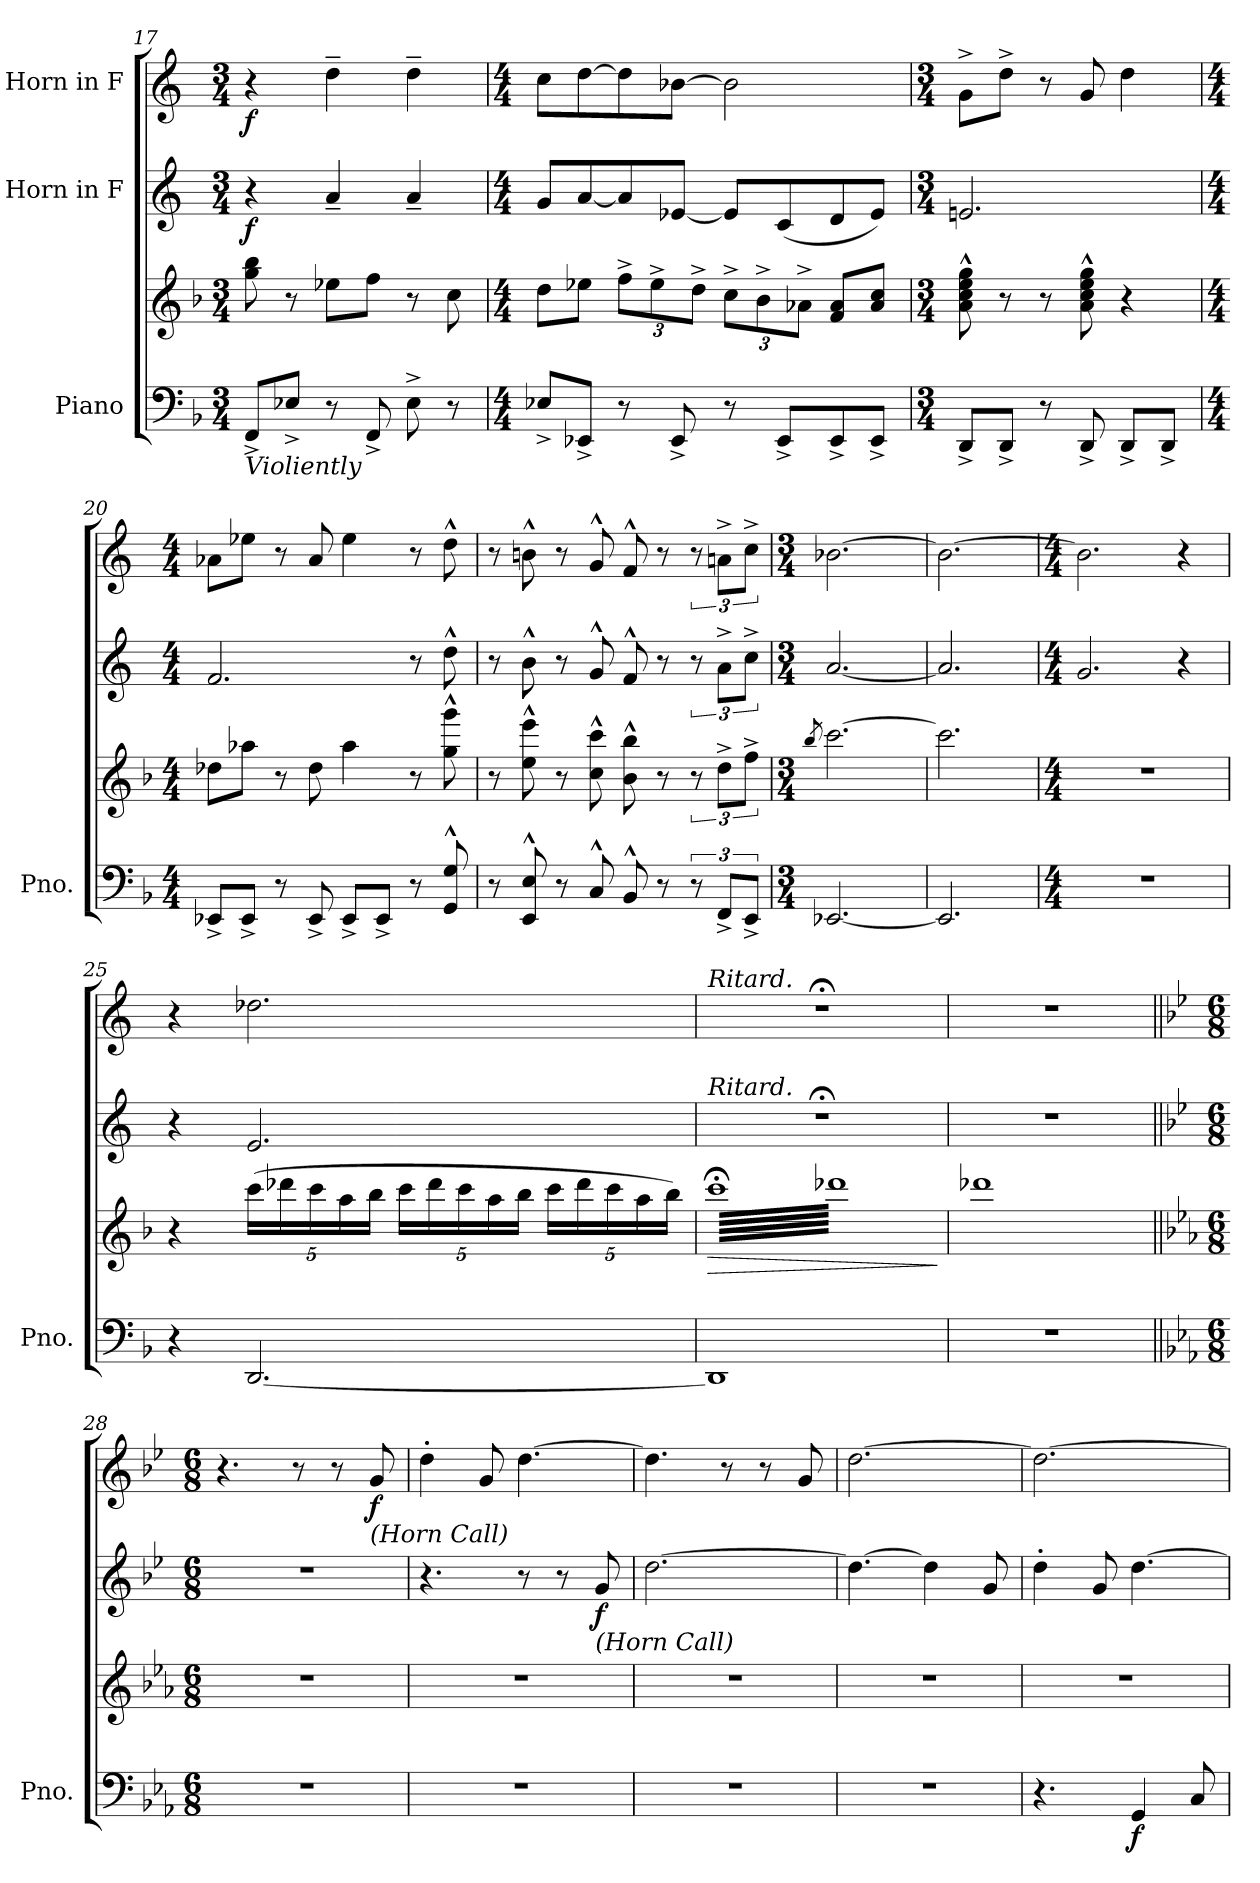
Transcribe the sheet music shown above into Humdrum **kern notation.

**kern	**kern	**dynam	**kern	**dynam	**kern	**dynam
*part3	*part3	*part3	*part2	*part2	*part1	*part1
*staff4	*staff3	*staff3/4	*staff2	*staff2	*staff1	*staff1
*I"Piano	*	*	*I"Horn in F	*	*I"Horn in F	*
*I'Pno.	*	*	*	*	*	*
*clefF4	*clefG2	*	*clefG2	*	*clefG2	*
*	*	*	*ITrd4c7	*	*ITrd4c7	*
*k[b-]	*k[b-]	*	*k[b-]	*	*k[b-]	*
*M3/4	*M3/4	*	*M3/4	*	*M3/4	*
=17	=17	=17	=17	=17	=17	=17
!LO:TX:b:i:t=Violiently	!	!	!	!	!	!
!	!	!	!	!LO:DY:b	!	!LO:DY:b
8FF^/L	8gg\ 8bb-\	.	4r	f	4r	f
8E-X^/J	8r	.	.	.	.	.
8r	8ee-X\L	.	4d~/	.	4g~\	.
8FF^/	8ff\J	.	.	.	.	.
8E-^\	8r	.	4d~/	.	4g~\	.
8r	8cc\	.	.	.	.	.
=18	=18	=18	=18	=18	=18	=18
*M4/4	*M4/4	*	*M4/4	*	*M4/4	*
8E-X^/L	8dd\L	.	8c/L	.	8f\L	.
8EE-X^/J	8ee-X\J	.	[8d/	.	[8g\	.
*	*Xbrackettup	*	*	*	*	*
8r	12ff^\L	.	8d/]	.	8g\]	.
.	12ee-^\	.	.	.	.	.
8EE-^/	.	.	[8A-X/J	.	[8e-X\J	.
.	12dd^\J	.	.	.	.	.
8r	12cc^\L	.	8A-/L]	.	2e-\]	.
.	12b-^\	.	.	.	.	.
8EE-^/L	.	.	(<8F/	.	.	.
.	12a-X^\J	.	.	.	.	.
8EE-^/	8f/ 8a-/L	.	8G/	.	.	.
8EE-^/J	8a-/ 8cc/J	.	8A-/J)	.	.	.
!!LO:LB:g=z
=19	=19	=19	=19	=19	=19	=19
*M3/4	*M3/4	*	*M3/4	*	*M3/4	*
8DD^/L	8a\^^ 8cc\^^ 8ee\^^ 8gg\^^	.	2.An/	.	8c^\L	.
8DD^/J	8r	.	.	.	8g^\J	.
8r	8r	.	.	.	8r	.
8DD^/	8a\^^ 8cc\^^ 8ee\^^ 8gg\^^	.	.	.	8c/	.
8DD^/L	4r	.	.	.	4g\	.
8DD^/J	.	.	.	.	.	.
=20	=20	=20	=20	=20	=20	=20
*M4/4	*M4/4	*	*M4/4	*	*M4/4	*
8EE-X^/L	8dd-X\L	.	2.B-/	.	8d-X\L	.
8EE-^/J	8aa-X\J	.	.	.	8a-X\J	.
8r	8r	.	.	.	8r	.
8EE-^/	8dd-\	.	.	.	8d-/	.
8EE-^/L	4aa-\	.	.	.	4a-\	.
8EE-^/J	.	.	.	.	.	.
8r	8r	.	8r	.	8r	.
8GG/^^ 8G/^^	8gg\^^ 8ggg\^^	.	8g^^\	.	8g^^\	.
=21	=21	=21	=21	=21	=21	=21
8r	8r	.	8r	.	8r	.
8EE/^^ 8E/^^	8ee\^^ 8eee\^^	.	8e^^\	.	8en^^\	.
8r	8r	.	8r	.	8r	.
8C^^/	8cc\^^ 8ccc\^^	.	8c^^/	.	8c^^/	.
8BB-^^/	8b-\^^ 8bb-\^^	.	8B-^^/	.	8B-^^/	.
8r	8r	.	8r	.	8r	.
*	*brackettup	*	*	*	*	*
12r	12r	.	12r	.	12r	.
12FF^/L	12dd^\L	.	12d^\L	.	12dn^\L	.
12EE^/J	12ff^\J	.	12f^\J	.	12f^\J	.
=22	=22	=22	=22	=22	=22	=22
*M3/4	*M3/4	*	*M3/4	*	*M3/4	*
.	8qbb-/	.	.	.	.	.
[2.EE-X/	[2.ccc\	.	[2.d/	.	[2.e-X\	.
=23	=23	=23	=23	=23	=23	=23
2.EE-/]	2.ccc\]	.	2.d/]	.	2.e-\_	.
=24	=24	=24	=24	=24	=24	=24
*M4/4	*M4/4	*	*M4/4	*	*M4/4	*
1r	1r	.	2.c/	.	2.e-\]	.
.	.	.	4r	.	4r	.
!!LO:PB:g=z
=25	=25	=25	=25	=25	=25	=25
4r	4r	.	4r	.	4r	.
*	*Xbrackettup	*	*	*	*	*
[2.DD/	(>20ccc\LL	.	2.A/	.	2.g-X\	.
.	20ddd-X\	.	.	.	.	.
.	20ccc\	.	.	.	.	.
.	20aa\	.	.	.	.	.
.	20bb-\JJ	.	.	.	.	.
.	20ccc\LL	.	.	.	.	.
.	20ddd-\	.	.	.	.	.
.	20ccc\	.	.	.	.	.
.	20aa\	.	.	.	.	.
.	20bb-\JJ	.	.	.	.	.
.	20ccc\LL	.	.	.	.	.
.	20ddd-\	.	.	.	.	.
.	20ccc\	.	.	.	.	.
.	20aa\	.	.	.	.	.
.	20bb-\JJ)	.	.	.	.	.
=26	=26	=26	=26	=26	=26	=26
*	*brackettup	*	*	*	*	*
!	!	!	!	!	!LO:TX:a:i:t=Ritard.	!
!	!	!	!LO:TX:a:i:t=Ritard.	!	!	!
!	!LO:TX:a:i:t=Ritard.	!	!	!	!	!
!	!	!LO:HP:b	!	!	!	!
*	*tremolo	*	*	*	*	*
1DD]	64ccc;<LLLL	>	1r;<	.	1r;<	.
.	64ddd-X	.	.	.	.	.
.	64ccc;<	.	.	.	.	.
.	64ddd-X	.	.	.	.	.
.	64ccc;<	.	.	.	.	.
.	64ddd-X	.	.	.	.	.
.	64ccc;<	.	.	.	.	.
.	64ddd-X	.	.	.	.	.
.	64ccc;<	.	.	.	.	.
.	64ddd-X	.	.	.	.	.
.	64ccc;<	.	.	.	.	.
.	64ddd-X	.	.	.	.	.
.	64ccc;<	.	.	.	.	.
.	64ddd-X	.	.	.	.	.
.	64ccc;<	.	.	.	.	.
.	64ddd-X	.	.	.	.	.
.	64ccc;<	.	.	.	.	.
.	64ddd-X	.	.	.	.	.
.	64ccc;<	.	.	.	.	.
.	64ddd-X	.	.	.	.	.
.	64ccc;<	.	.	.	.	.
.	64ddd-X	.	.	.	.	.
.	64ccc;<	.	.	.	.	.
.	64ddd-X	.	.	.	.	.
.	64ccc;<	.	.	.	.	.
.	64ddd-X	.	.	.	.	.
.	64ccc;<	.	.	.	.	.
.	64ddd-X	.	.	.	.	.
.	64ccc;<	.	.	.	.	.
.	64ddd-X	.	.	.	.	.
.	64ccc;<	.	.	.	.	.
.	64ddd-X	.	.	.	.	.
.	64ccc;<	.	.	.	.	.
.	64ddd-X	.	.	.	.	.
.	64ccc;<	.	.	.	.	.
.	64ddd-X	.	.	.	.	.
.	64ccc;<	.	.	.	.	.
.	64ddd-X	.	.	.	.	.
.	64ccc;<	.	.	.	.	.
.	64ddd-X	.	.	.	.	.
.	64ccc;<	.	.	.	.	.
.	64ddd-X	.	.	.	.	.
.	64ccc;<	.	.	.	.	.
.	64ddd-X	.	.	.	.	.
.	64ccc;<	.	.	.	.	.
.	64ddd-X	.	.	.	.	.
.	64ccc;<	.	.	.	.	.
.	64ddd-X	.	.	.	.	.
.	64ccc;<	.	.	.	.	.
.	64ddd-X	.	.	.	.	.
.	64ccc;<	.	.	.	.	.
.	64ddd-X	.	.	.	.	.
.	64ccc;<	.	.	.	.	.
.	64ddd-X	.	.	.	.	.
.	64ccc;<	.	.	.	.	.
.	64ddd-X	.	.	.	.	.
.	64ccc;<	.	.	.	.	.
.	64ddd-X	.	.	.	.	.
.	64ccc;<	.	.	.	.	.
.	64ddd-X	.	.	.	.	.
.	64ccc;<	.	.	.	.	.
.	64ddd-X	.	.	.	.	.
.	64ccc;<	.	.	.	.	.
.	64ddd-XJJJJ	.	.	.	.	.
*	*Xtremolo	*	*	*	*	*
.	.	]	.	.	.	.
=27	=27	=27	=27	=27	=27	=27
1r	1ddd-XZ	.	1r	.	1r	.
.	.	.	.	.	.	.
.	.	.	.	.	.	.
.	.	.	.	.	.	.
.	.	.	.	.	.	.
.	.	.	.	.	.	.
.	.	.	.	.	.	.
.	.	.	.	.	.	.
.	.	.	.	.	.	.
.	.	.	.	.	.	.
.	.	.	.	.	.	.
.	.	.	.	.	.	.
.	.	.	.	.	.	.
.	.	.	.	.	.	.
.	.	.	.	.	.	.
.	.	.	.	.	.	.
.	.	.	.	.	.	.
.	.	.	.	.	.	.
.	.	.	.	.	.	.
.	.	.	.	.	.	.
.	.	.	.	.	.	.
.	.	.	.	.	.	.
.	.	.	.	.	.	.
.	.	.	.	.	.	.
.	.	.	.	.	.	.
.	.	.	.	.	.	.
.	.	.	.	.	.	.
.	.	.	.	.	.	.
.	.	.	.	.	.	.
.	.	.	.	.	.	.
.	.	.	.	.	.	.
.	.	.	.	.	.	.
=28||	=28||	=28||	=28||	=28||	=28||	=28||
*k[b-e-a-]	*k[b-e-a-]	*	*k[b-e-a-]	*	*k[b-e-a-]	*
*M6/8	*M6/8	*	*M6/8	*	*M6/8	*
*	*	*	*	*	*MM195	*
2.r	2.r	.	2.r	.	4.r	.
.	.	.	.	.	8r	.
.	.	.	.	.	8r	.
!	!	!	!	!	!LO:TX:b:i:t=(Horn Call)	!
!	!	!	!	!	!	!LO:DY:b
.	.	.	.	.	8c/	f
=29	=29	=29	=29	=29	=29	=29
2.r	2.r	.	4.r	.	4g'\	.
.	.	.	.	.	8c/	.
.	.	.	8r	.	[4.g\	.
.	.	.	8r	.	.	.
!	!	!	!LO:TX:b:i:t=(Horn Call)	!	!	!
!	!	!	!	!LO:DY:b	!	!
.	.	.	8c/	f	.	.
=30	=30	=30	=30	=30	=30	=30
2.r	2.r	.	[2.g\	.	4.g\]	.
.	.	.	.	.	8r	.
.	.	.	.	.	8r	.
.	.	.	.	.	8c/	.
!!LO:LB:g=z
=31	=31	=31	=31	=31	=31	=31
2.r	2.r	.	4.g\_	.	[2.g\	.
.	.	.	4g\]	.	.	.
.	.	.	8c/	.	.	.
=32	=32	=32	=32	=32	=32	=32
4.r	2.r	.	4g'\	.	2.g\_	.
.	.	.	8c/	.	.	.
!	!	!LO:DY:b=2	!	!	!	!
4GG/	.	f	[4.g\	.	.	.
8C/	.	.	.	.	.	.
=	=	=	=	=	=	=
*-	*-	*-	*-	*-	*-	*-
